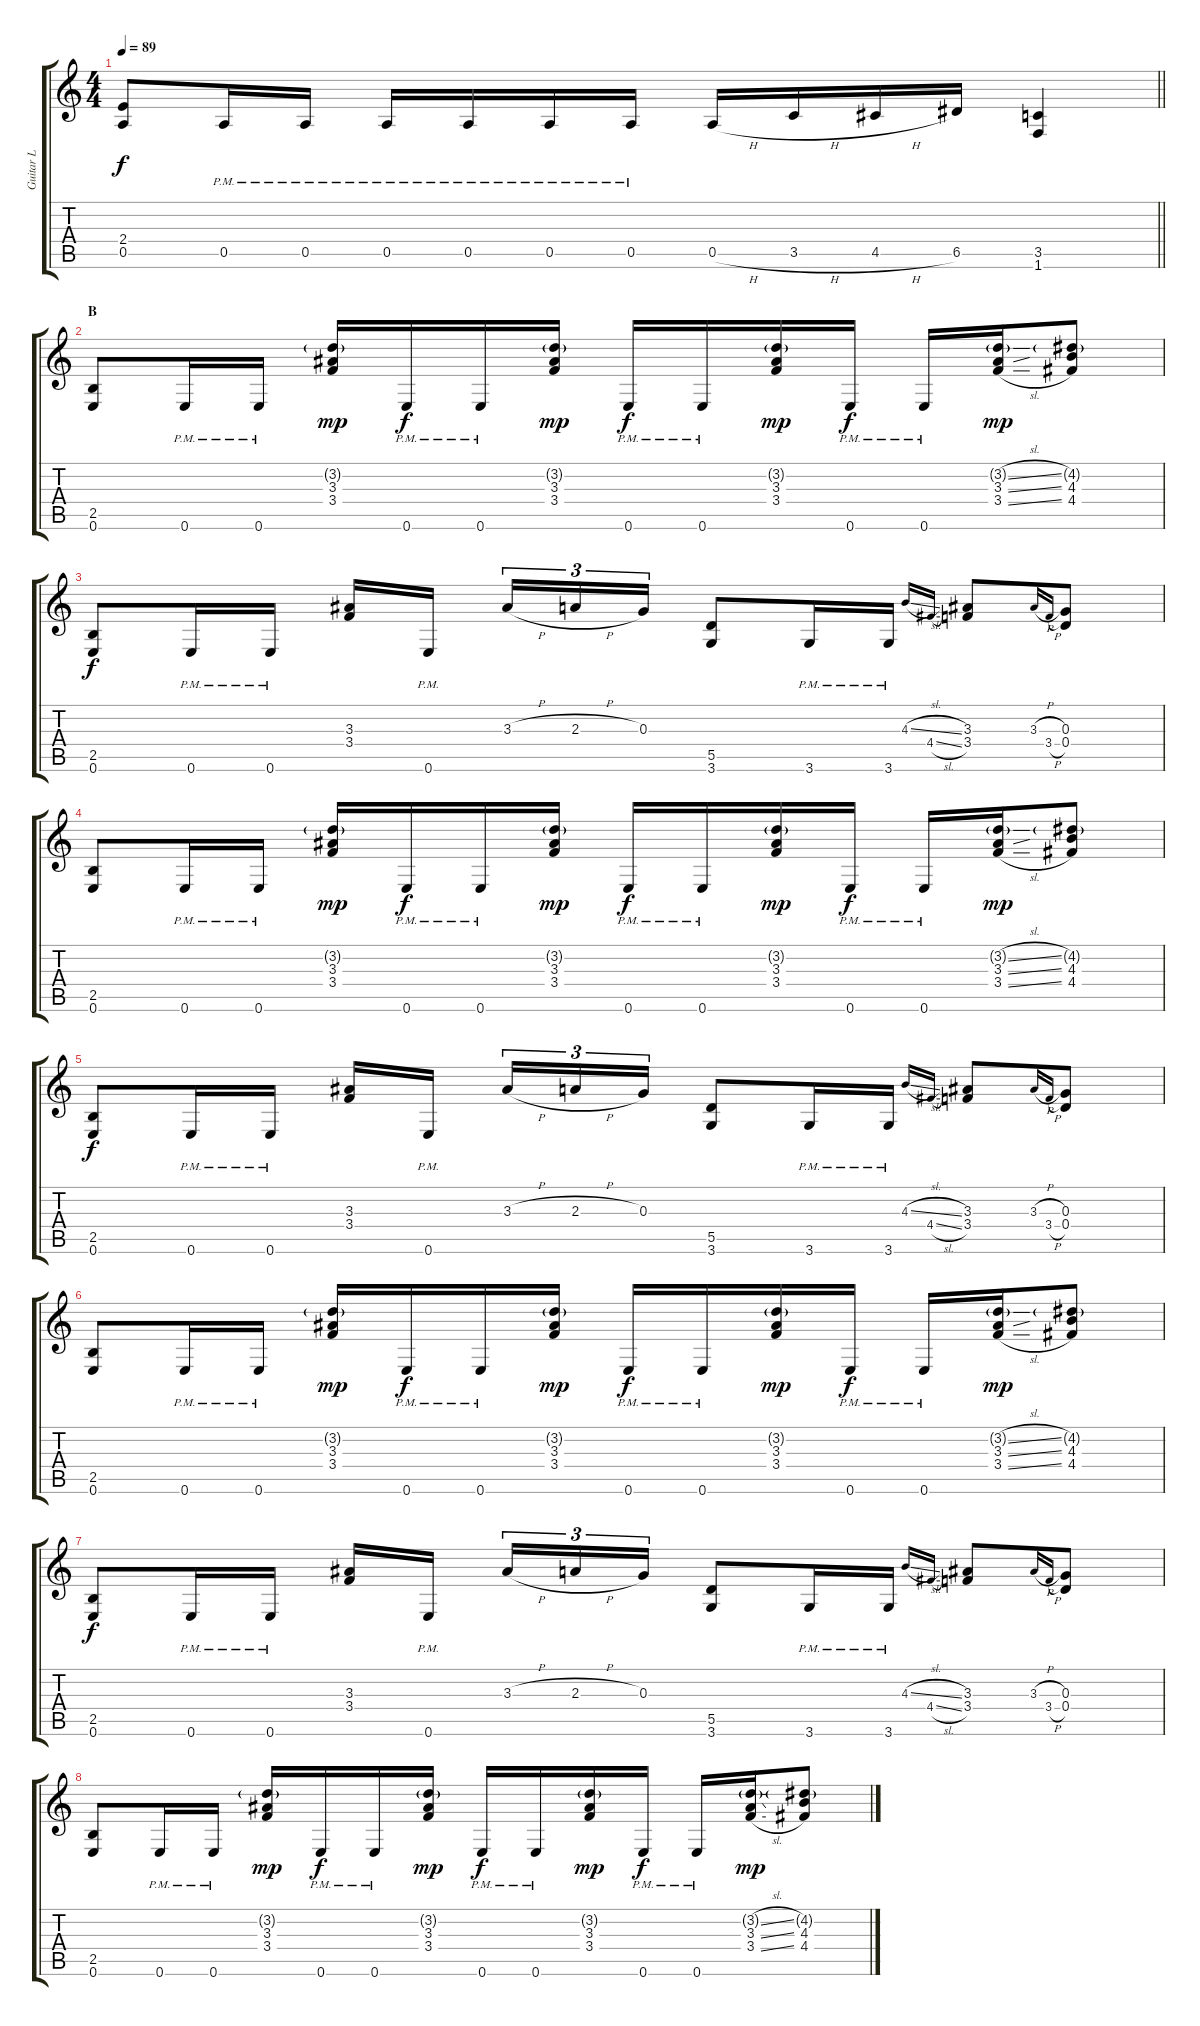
\track ("Guitar L" "Guitar L") {instrument distortionguitar}
\staff {score tabs}
\tuning (E4 B3 G3 D3 A2 E2) {hide}
\ts (4 4)
\tempo 89
\clef g2
\barLineRight lightlight
\ks c
(2.4 0.5).8{dy f} 0.5{pm}.16 0.5{pm}.16 0.5{pm}.16 0.5{pm}.16 0.5{pm}.16 0.5{pm}.16 0.5{h}.16 3.5{h}.16 4.5{h}.16 6.5.16 (3.5 1.6).4 |
\section ("" "B")
(2.5 0.6).8 0.6{pm}.16 0.6{pm}.16 (3.2{g} 3.3 3.4).16{dy mp} 0.6{pm}.16{dy f} 0.6{pm}.16 (3.2{g} 3.3 3.4).16{dy mp} 0.6{pm}.16{dy f} 0.6{pm}.16 (3.2{g} 3.3 3.4).16{dy mp} 0.6{pm}.16{dy f} 0.6{pm}.16 (3.2{sl g} 3.3{sl} 3.4{sl}).16{dy mp} (4.2{g} 4.3 4.4).8 |
(2.5 0.6).8{dy f} 0.6{pm}.16 0.6{pm}.16 (3.3 3.4).16 0.6{pm}.16{beam splitsecondary} 3.3{h}.16{tu (3 2)} 2.3{h}.16{tu (3 2)} 0.3.16{tu (3 2)} (5.5 3.6).8 3.6{pm}.16 3.6{pm}.16 4.3{sl}.16{gr onbeat} 4.4{sl}.16{gr onbeat} (3.3 3.4).8 3.3{h}.16{gr onbeat} 3.4{h}.16{gr onbeat} (0.3 0.4).8 |
(2.5 0.6).8 0.6{pm}.16 0.6{pm}.16 (3.2{g} 3.3 3.4).16{dy mp} 0.6{pm}.16{dy f} 0.6{pm}.16 (3.2{g} 3.3 3.4).16{dy mp} 0.6{pm}.16{dy f} 0.6{pm}.16 (3.2{g} 3.3 3.4).16{dy mp} 0.6{pm}.16{dy f} 0.6{pm}.16 (3.2{sl g} 3.3{sl} 3.4{sl}).16{dy mp} (4.2{g} 4.3 4.4).8 |
(2.5 0.6).8{dy f} 0.6{pm}.16 0.6{pm}.16 (3.3 3.4).16 0.6{pm}.16{beam splitsecondary} 3.3{h}.16{tu (3 2)} 2.3{h}.16{tu (3 2)} 0.3.16{tu (3 2)} (5.5 3.6).8 3.6{pm}.16 3.6{pm}.16 4.3{sl}.16{gr onbeat} 4.4{sl}.16{gr onbeat} (3.3 3.4).8 3.3{h}.16{gr onbeat} 3.4{h}.16{gr onbeat} (0.3 0.4).8 |
(2.5 0.6).8 0.6{pm}.16 0.6{pm}.16 (3.2{g} 3.3 3.4).16{dy mp} 0.6{pm}.16{dy f} 0.6{pm}.16 (3.2{g} 3.3 3.4).16{dy mp} 0.6{pm}.16{dy f} 0.6{pm}.16 (3.2{g} 3.3 3.4).16{dy mp} 0.6{pm}.16{dy f} 0.6{pm}.16 (3.2{sl g} 3.3{sl} 3.4{sl}).16{dy mp} (4.2{g} 4.3 4.4).8 |
(2.5 0.6).8{dy f} 0.6{pm}.16 0.6{pm}.16 (3.3 3.4).16 0.6{pm}.16{beam splitsecondary} 3.3{h}.16{tu (3 2)} 2.3{h}.16{tu (3 2)} 0.3.16{tu (3 2)} (5.5 3.6).8 3.6{pm}.16 3.6{pm}.16 4.3{sl}.16{gr onbeat} 4.4{sl}.16{gr onbeat} (3.3 3.4).8 3.3{h}.16{gr onbeat} 3.4{h}.16{gr onbeat} (0.3 0.4).8 |
(2.5 0.6).8 0.6{pm}.16 0.6{pm}.16 (3.2{g} 3.3 3.4).16{dy mp} 0.6{pm}.16{dy f} 0.6{pm}.16 (3.2{g} 3.3 3.4).16{dy mp} 0.6{pm}.16{dy f} 0.6{pm}.16 (3.2{g} 3.3 3.4).16{dy mp} 0.6{pm}.16{dy f} 0.6{pm}.16 (3.2{sl g} 3.3{sl} 3.4{sl}).16{dy mp} (4.2{g} 4.3 4.4).8
